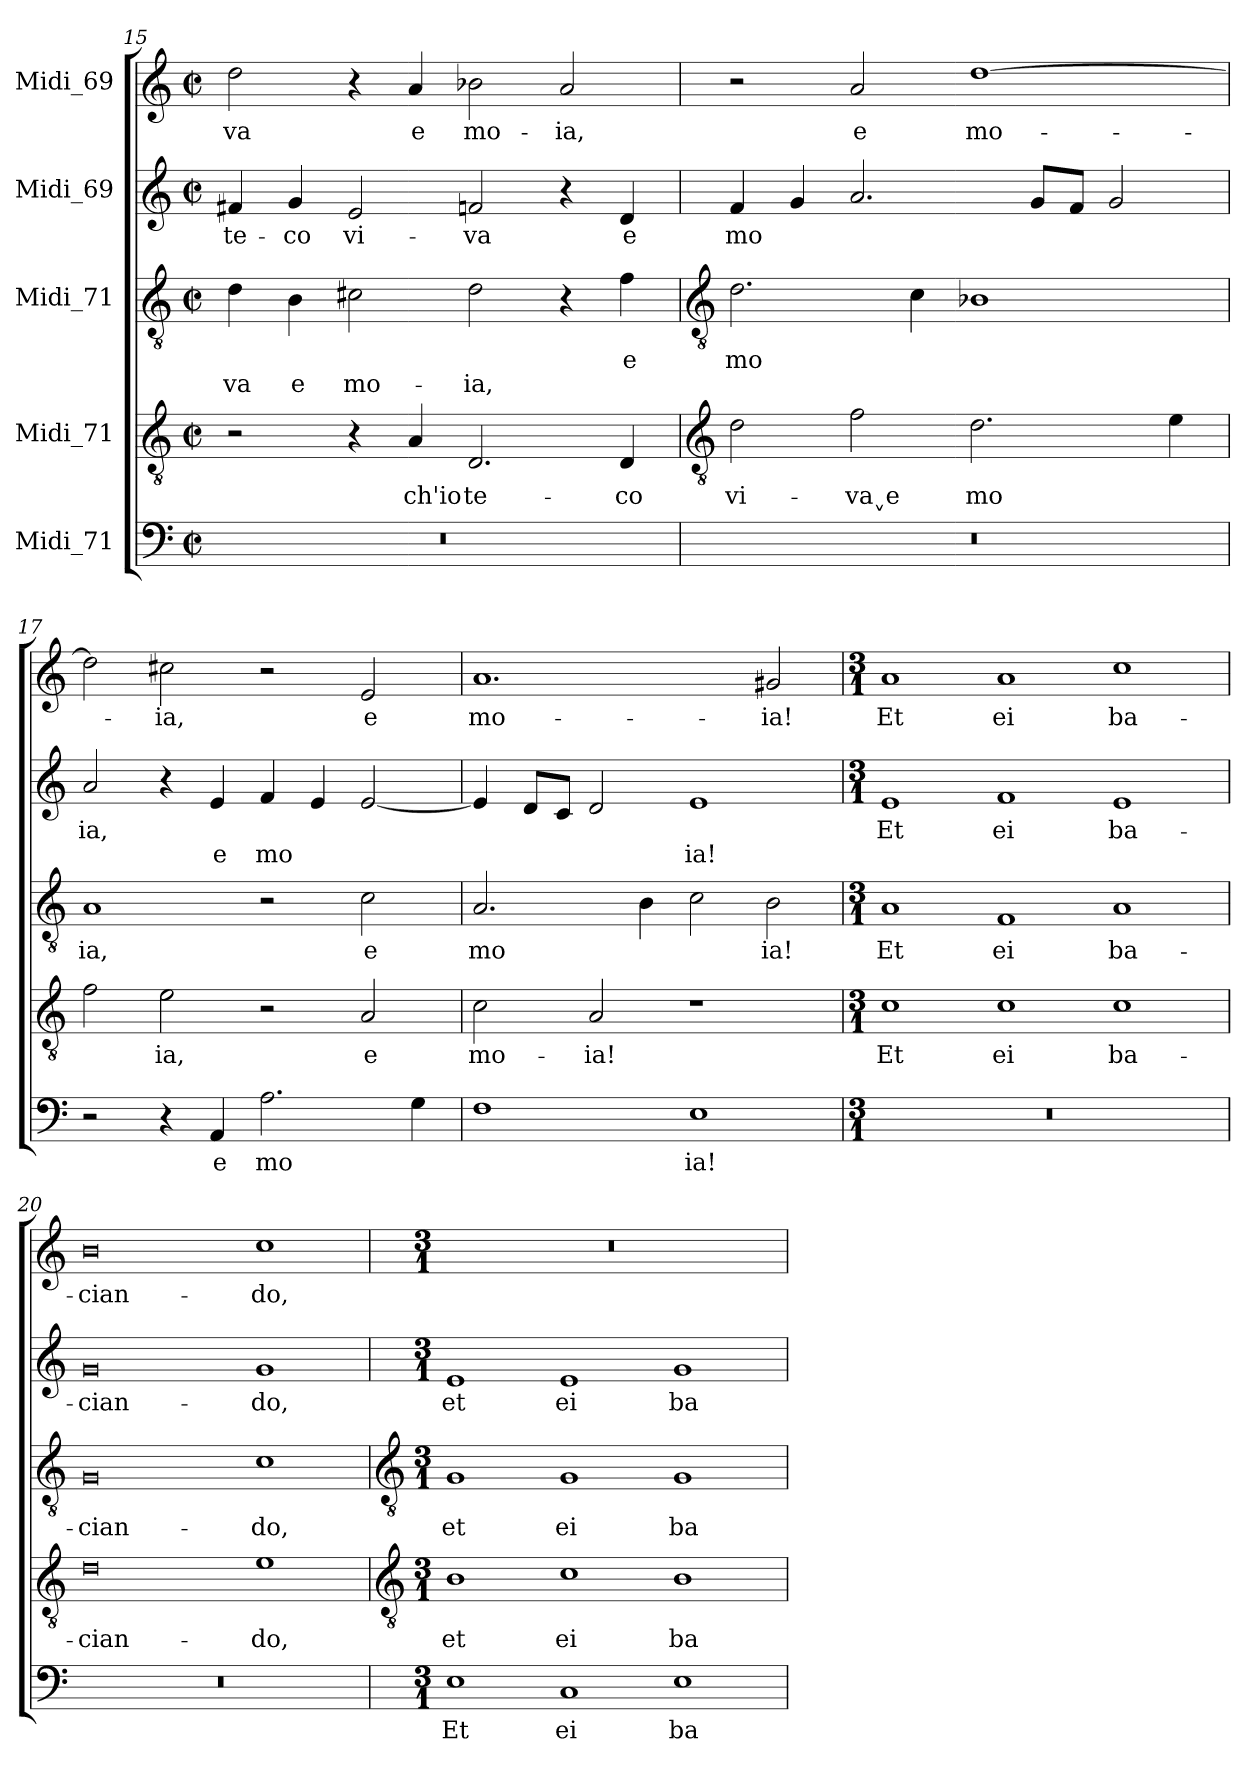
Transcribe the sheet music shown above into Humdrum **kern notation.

**kern	**text	**kern	**text	**kern	**text	**text	**kern	**text	**text	**kern	**text
*part5	*part5	*part4	*part4	*part3	*part3	*part3	*part2	*part2	*part2	*part1	*part1
*staff5	*staff5	*staff4	*staff4	*staff3	*staff3	*staff3	*staff2	*staff2	*staff2	*staff1	*staff1
*I"Midi_71	*	*I"Midi_71	*	*I"Midi_71	*	*	*I"Midi_69	*	*	*I"Midi_69	*
*clefF4	*	*clefGv2	*	*clefGv2	*	*	*clefG2	*	*	*clefG2	*
*k[]	*	*k[]	*	*k[]	*	*	*k[]	*	*	*k[]	*
*C:	*	*C:	*	*C:	*	*	*C:	*	*	*C:	*
*M4/2	*	*M4/2	*	*M4/2	*	*	*M4/2	*	*	*M4/2	*
*met(c|)	*	*met(c|)	*	*met(c|)	*	*	*met(c|)	*	*	*met(c|)	*
=15	=15	=15	=15	=15	=15	=15	=15	=15	=15	=15	=15
!	!	!	!	!	!	!LO:LY:b	!	!LO:LY:b	!	!	!LO:LY:b
0r	.	2r	.	4d	.	-va	4f#X	te-	.	2dd	-va
!	!	!	!	!	!	!LO:LY:b	!	!LO:LY:b	!	!	!
.	.	.	.	4B	.	e	4g	-co	.	.	.
!	!	!	!	!	!	!LO:LY:b	!	!LO:LY:b	!	!	!
.	.	4r	.	2c#X	.	mo-	2e	vi-	.	4r	.
!	!	!	!LO:LY:b	!	!	!	!	!	!	!	!LO:LY:b
.	.	4A	ch'io	.	.	.	.	.	.	4a	e
!	!	!	!LO:LY:b	!	!	!LO:LY:b	!	!LO:LY:b	!	!	!LO:LY:b
.	.	2.D	te-	2d	.	-ia,	2fn	-va	.	2b-X	mo-
!	!	!	!	!	!	!	!	!	!	!	!LO:LY:b
.	.	.	.	4r	.	.	4r	.	.	2a	-ia,
!	!	!	!LO:LY:b	!	!LO:LY:b	!	!	!LO:LY:b	!	!	!
.	.	4D	-co	4f	e	.	4d	e	.	.	.
!!LO:LB:g=z
=16	=16	=16	=16	=16	=16	=16	=16	=16	=16	=16	=16
*	*	*clefGv2	*	*clefGv2	*	*	*	*	*	*	*
!	!	!	!LO:LY:b	!	!LO:LY:b	!	!	!LO:LY:b	!	!	!
0r	.	2d	vi-	2.d	mo	.	4f	mo	.	2r	.
.	.	.	.	.	.	.	4g	.	.	.	.
!	!	!	!LO:LY:b	!	!	!	!	!	!	!	!LO:LY:b
.	.	2f	-vaˬe	.	.	.	2.a	.	.	2a	e
.	.	.	.	4c	.	.	.	.	.	.	.
!	!	!	!LO:LY:b	!	!	!	!	!	!	!	!LO:LY:b
.	.	2.d	mo	1B-X	.	.	.	.	.	[1dd	mo-
.	.	.	.	.	.	.	8gL	.	.	.	.
.	.	.	.	.	.	.	8fJ	.	.	.	.
.	.	.	.	.	.	.	2g	.	.	.	.
.	.	4e	.	.	.	.	.	.	.	.	.
=17	=17	=17	=17	=17	=17	=17	=17	=17	=17	=17	=17
!	!	!	!	!	!LO:LY:b	!	!	!LO:LY:b	!	!	!
2r	.	2f	.	1A	ia,	.	2a	ia,	.	2dd]	.
!	!	!	!LO:LY:b	!	!	!	!	!	!	!	!LO:LY:b
4r	.	2e	ia,	.	.	.	4r	.	.	2cc#X	-ia,
!	!LO:LY:b	!	!	!	!	!	!	!	!LO:LY:b	!	!
4AA	e	.	.	.	.	.	4e	.	e	.	.
!	!LO:LY:b	!	!	!	!	!	!	!	!LO:LY:b	!	!
2.A	mo	2r	.	2r	.	.	4f	.	mo	2r	.
.	.	.	.	.	.	.	4e	.	.	.	.
!	!	!	!LO:LY:b	!	!LO:LY:b	!	!	!	!	!	!LO:LY:b
.	.	2A	e	2c	e	.	[2e	.	.	2e	e
4G	.	.	.	.	.	.	.	.	.	.	.
=18	=18	=18	=18	=18	=18	=18	=18	=18	=18	=18	=18
!	!	!	!LO:LY:b	!	!LO:LY:b	!	!	!	!	!	!LO:LY:b
1F	.	2c	mo-	2.A	mo	.	4e]	.	.	1.a	mo-
.	.	.	.	.	.	.	8dL	.	.	.	.
.	.	.	.	.	.	.	8cJ	.	.	.	.
!	!	!	!LO:LY:b	!	!	!	!	!	!	!	!
.	.	2A	-ia!	.	.	.	2d	.	.	.	.
.	.	.	.	4B	.	.	.	.	.	.	.
!	!LO:LY:b	!	!	!	!	!	!	!	!LO:LY:b	!	!
1E	ia!	1r	.	2c	.	.	1e	.	ia!	.	.
!	!	!	!	!	!LO:LY:b	!	!	!	!	!	!LO:LY:b
.	.	.	.	2B	ia!	.	.	.	.	2g#X	-ia!
=19	=19	=19	=19	=19	=19	=19	=19	=19	=19	=19	=19
*M3/1	*	*M3/1	*	*M3/1	*	*	*M3/1	*	*	*M3/1	*
!LO:N:vis=0	!	!	!LO:LY:b	!	!LO:LY:b	!	!	!LO:LY:b	!	!	!LO:LY:b
0.r	.	1c	Et	1A	Et	.	1e	Et	.	1a	Et
!	!	!	!LO:LY:b	!	!LO:LY:b	!	!	!LO:LY:b	!	!	!LO:LY:b
.	.	1c	ei	1F	ei	.	1f	ei	.	1a	ei
!	!	!	!LO:LY:b	!	!LO:LY:b	!	!	!LO:LY:b	!	!	!LO:LY:b
.	.	1c	ba-	1A	ba-	.	1e	ba-	.	1cc	ba-
=20	=20	=20	=20	=20	=20	=20	=20	=20	=20	=20	=20
!LO:N:vis=0	!	!	!LO:LY:b	!	!LO:LY:b	!	!	!LO:LY:b	!	!	!LO:LY:b
0.r	.	0d	-cian-	0G	-cian-	.	0g	-cian-	.	0b	-cian-
!	!	!	!LO:LY:b	!	!LO:LY:b	!	!	!LO:LY:b	!	!	!LO:LY:b
.	.	1e	-do,	1c	-do,	.	1g	-do,	.	1cc	-do,
!!LO:LB:g=z
=21	=21	=21	=21	=21	=21	=21	=21	=21	=21	=21	=21
*	*	*clefGv2	*	*clefGv2	*	*	*	*	*	*	*
*M3/1	*	*M3/1	*	*M3/1	*	*	*M3/1	*	*	*M3/1	*
!	!LO:LY:b	!	!LO:LY:b	!	!LO:LY:b	!	!	!LO:LY:b	!	!LO:N:vis=0	!
1E	Et	1B	et	1G	et	.	1e	et	.	0.r	.
!	!LO:LY:b	!	!LO:LY:b	!	!LO:LY:b	!	!	!LO:LY:b	!	!	!
1C	ei	1c	ei	1G	ei	.	1e	ei	.	.	.
!	!LO:LY:b	!	!LO:LY:b	!	!LO:LY:b	!	!	!LO:LY:b	!	!	!
1E	ba-	1B	ba-	1G	ba-	.	1g	ba-	.	.	.
=	=	=	=	=	=	=	=	=	=	=	=
*-	*-	*-	*-	*-	*-	*-	*-	*-	*-	*-	*-
